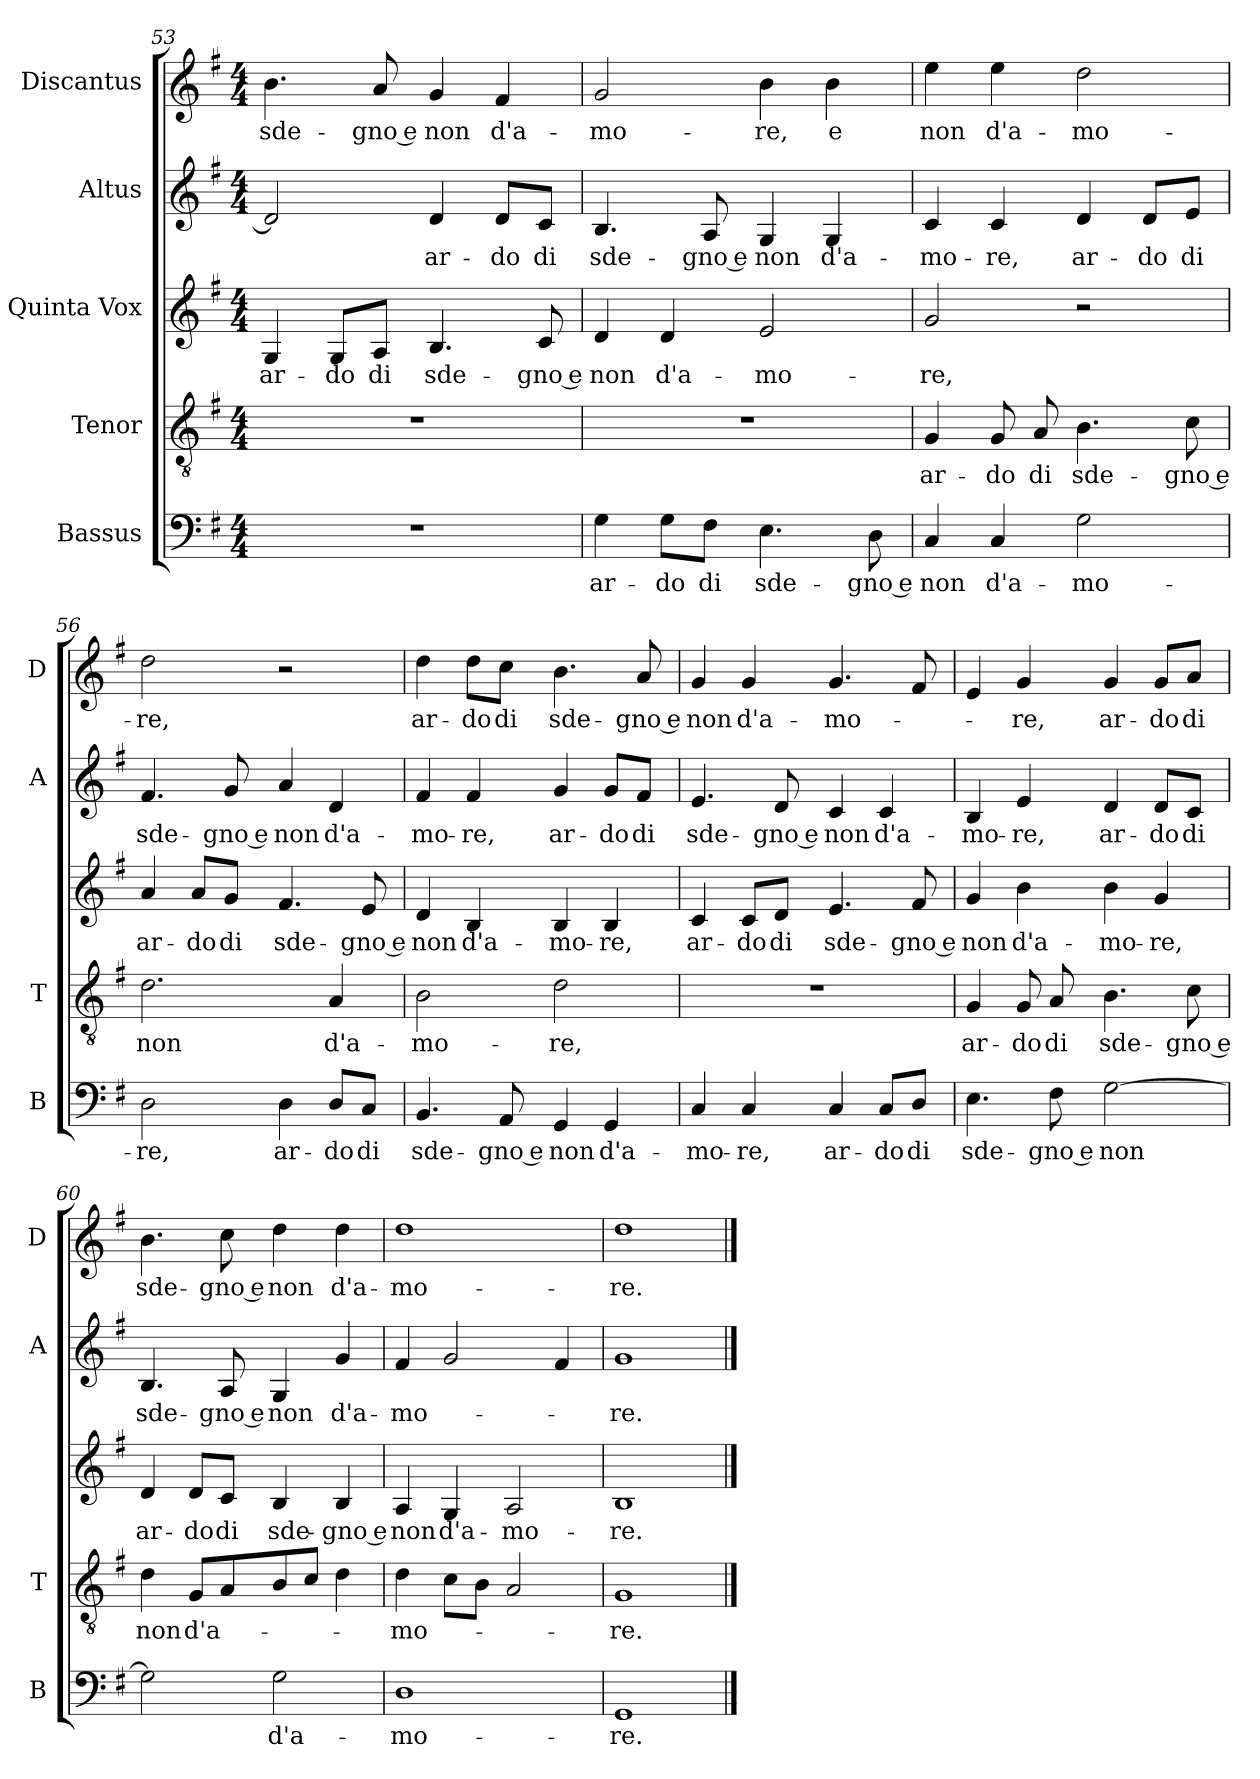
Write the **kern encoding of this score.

**kern	**text	**kern	**text	**kern	**text	**kern	**text	**kern	**text
*part5	*part5	*part4	*part4	*part3	*part3	*part2	*part2	*part1	*part1
*staff5	*staff5	*staff4	*staff4	*staff3	*staff3	*staff2	*staff2	*staff1	*staff1
*I"Bassus	*	*I"Tenor	*	*I"Quinta Vox	*	*I"Altus	*	*I"Discantus	*
*I'B	*	*I'T	*	*	*	*I'A	*	*I'D	*
*clefF4	*	*clefGv2	*	*clefG2	*	*clefG2	*	*clefG2	*
*k[f#]	*	*k[f#]	*	*k[f#]	*	*k[f#]	*	*k[f#]	*
*G:	*	*G:	*	*G:	*	*G:	*	*G:	*
*M4/4	*	*M4/4	*	*M4/4	*	*M4/4	*	*M4/4	*
=53	=53	=53	=53	=53	=53	=53	=53	=53	=53
!	!	!	!	!	!LO:LY:b	!	!	!	!LO:LY:b
1r	.	1r	.	4G/	ar-	2d/]	.	4.b\	sde-
!	!	!	!	!	!LO:LY:b	!	!	!	!
.	.	.	.	8G/L	-do	.	.	.	.
!	!	!	!	!	!LO:LY:b	!	!	!	!LO:LY:b
.	.	.	.	8A/J	di	.	.	8a/	-gno e
!	!	!	!	!	!LO:LY:b	!	!LO:LY:b	!	!LO:LY:b
.	.	.	.	4.B/	sde-	4d/	ar-	4g/	non
!	!	!	!	!	!	!	!LO:LY:b	!	!LO:LY:b
.	.	.	.	.	.	8d/L	-do	4f#/	d'a-
!	!	!	!	!	!LO:LY:b	!	!LO:LY:b	!	!
.	.	.	.	8c/	-gno e	8c/J	di	.	.
!!LO:LB:g=z
=54	=54	=54	=54	=54	=54	=54	=54	=54	=54
!	!LO:LY:b	!	!	!	!LO:LY:b	!	!LO:LY:b	!	!LO:LY:b
4G\	ar-	1r	.	4d/	non	4.B/	sde-	2g/	-mo-
!	!LO:LY:b	!	!	!	!LO:LY:b	!	!	!	!
8G\L	-do	.	.	4d/	d'a-	.	.	.	.
!	!LO:LY:b	!	!	!	!	!	!LO:LY:b	!	!
8F#\J	di	.	.	.	.	8A/	-gno e	.	.
!	!LO:LY:b	!	!	!	!LO:LY:b	!	!LO:LY:b	!	!LO:LY:b
4.E\	sde-	.	.	2e/	-mo-	4G/	non	4b\	-re,
!	!	!	!	!	!	!	!LO:LY:b	!	!LO:LY:b
.	.	.	.	.	.	4G/	d'a-	4b\	e
!	!LO:LY:b	!	!	!	!	!	!	!	!
8D\	-gno e	.	.	.	.	.	.	.	.
=55	=55	=55	=55	=55	=55	=55	=55	=55	=55
!	!LO:LY:b	!	!LO:LY:b	!	!LO:LY:b	!	!LO:LY:b	!	!LO:LY:b
4C/	non	4G/	ar-	2g/	-re,	4c/	-mo-	4ee\	non
!	!LO:LY:b	!	!LO:LY:b	!	!	!	!LO:LY:b	!	!LO:LY:b
4C/	d'a-	8G/	-do	.	.	4c/	-re,	4ee\	d'a-
!	!	!	!LO:LY:b	!	!	!	!	!	!
.	.	8A/	di	.	.	.	.	.	.
!	!LO:LY:b	!	!LO:LY:b	!	!	!	!LO:LY:b	!	!LO:LY:b
2G\	-mo-	4.B\	sde-	2r	.	4d/	ar-	2dd\	-mo-
!	!	!	!	!	!	!	!LO:LY:b	!	!
.	.	.	.	.	.	8d/L	-do	.	.
!	!	!	!LO:LY:b	!	!	!	!LO:LY:b	!	!
.	.	8c\	-gno e	.	.	8e/J	di	.	.
=56	=56	=56	=56	=56	=56	=56	=56	=56	=56
!	!LO:LY:b	!	!LO:LY:b	!	!LO:LY:b	!	!LO:LY:b	!	!LO:LY:b
2D\	-re,	2.d\	non	4a/	ar-	4.f#/	sde-	2dd\	-re,
!	!	!	!	!	!LO:LY:b	!	!	!	!
.	.	.	.	8a/L	-do	.	.	.	.
!	!	!	!	!	!LO:LY:b	!	!LO:LY:b	!	!
.	.	.	.	8g/J	di	8g/	-gno e	.	.
!	!LO:LY:b	!	!	!	!LO:LY:b	!	!LO:LY:b	!	!
4D\	ar-	.	.	4.f#/	sde-	4a/	non	2r	.
!	!LO:LY:b	!	!LO:LY:b	!	!	!	!LO:LY:b	!	!
8D/L	-do	4A/	d'a-	.	.	4d/	d'a-	.	.
!	!LO:LY:b	!	!	!	!LO:LY:b	!	!	!	!
8C/J	di	.	.	8e/	-gno e	.	.	.	.
=57	=57	=57	=57	=57	=57	=57	=57	=57	=57
!	!LO:LY:b	!	!LO:LY:b	!	!LO:LY:b	!	!LO:LY:b	!	!LO:LY:b
4.BB/	sde-	2B\	-mo-	4d/	non	4f#/	-mo-	4dd\	ar-
!	!	!	!	!	!LO:LY:b	!	!LO:LY:b	!	!LO:LY:b
.	.	.	.	4B/	d'a-	4f#/	-re,	8dd\L	-do
!	!LO:LY:b	!	!	!	!	!	!	!	!LO:LY:b
8AA/	-gno e	.	.	.	.	.	.	8cc\J	di
!	!LO:LY:b	!	!LO:LY:b	!	!LO:LY:b	!	!LO:LY:b	!	!LO:LY:b
4GG/	non	2d\	-re,	4B/	-mo-	4g/	ar-	4.b\	sde-
!	!LO:LY:b	!	!	!	!LO:LY:b	!	!LO:LY:b	!	!
4GG/	d'a-	.	.	4B/	-re,	8g/L	-do	.	.
!	!	!	!	!	!	!	!LO:LY:b	!	!LO:LY:b
.	.	.	.	.	.	8f#/J	di	8a/	-gno e
=58	=58	=58	=58	=58	=58	=58	=58	=58	=58
!	!LO:LY:b	!	!	!	!LO:LY:b	!	!LO:LY:b	!	!LO:LY:b
4C/	-mo-	1r	.	4c/	ar-	4.e/	sde-	4g/	non
!	!LO:LY:b	!	!	!	!LO:LY:b	!	!	!	!LO:LY:b
4C/	-re,	.	.	8c/L	-do	.	.	4g/	d'a-
!	!	!	!	!	!LO:LY:b	!	!LO:LY:b	!	!
.	.	.	.	8d/J	di	8d/	-gno e	.	.
!	!LO:LY:b	!	!	!	!LO:LY:b	!	!LO:LY:b	!	!LO:LY:b
4C/	ar-	.	.	4.e/	sde-	4c/	non	4.g/	-mo-
!	!LO:LY:b	!	!	!	!	!	!LO:LY:b	!	!
8C/L	-do	.	.	.	.	4c/	d'a-	.	.
!	!LO:LY:b	!	!	!	!LO:LY:b	!	!	!	!
8D/J	di	.	.	8f#/	-gno e	.	.	8f#/	.
!!LO:LB:g=z
=59	=59	=59	=59	=59	=59	=59	=59	=59	=59
!	!LO:LY:b	!	!LO:LY:b	!	!LO:LY:b	!	!LO:LY:b	!	!
4.E\	sde-	4G/	ar-	4g/	non	4B/	-mo-	4e/	.
!	!	!	!LO:LY:b	!	!LO:LY:b	!	!LO:LY:b	!	!LO:LY:b
.	.	8G/	-do	4b\	d'a-	4e/	-re,	4g/	-re,
!	!LO:LY:b	!	!LO:LY:b	!	!	!	!	!	!
8F#\	-gno e	8A/	di	.	.	.	.	.	.
!	!LO:LY:b	!	!LO:LY:b	!	!LO:LY:b	!	!LO:LY:b	!	!LO:LY:b
[2G\	non	4.B\	sde-	4b\	-mo-	4d/	ar-	4g/	ar-
!	!	!	!	!	!LO:LY:b	!	!LO:LY:b	!	!LO:LY:b
.	.	.	.	4g/	-re,	8d/L	-do	8g/L	-do
!	!	!	!LO:LY:b	!	!	!	!LO:LY:b	!	!LO:LY:b
.	.	8c\	-gno e	.	.	8c/J	di	8a/J	di
=60	=60	=60	=60	=60	=60	=60	=60	=60	=60
!	!	!	!LO:LY:b	!	!LO:LY:b	!	!LO:LY:b	!	!LO:LY:b
2G\]	.	4d\	non	4d/	ar-	4.B/	sde-	4.b\	sde-
!	!	!	!LO:LY:b	!	!LO:LY:b	!	!	!	!
.	.	8G/L	d'a-	8d/L	-do	.	.	.	.
!	!	!	!	!	!LO:LY:b	!	!LO:LY:b	!	!LO:LY:b
.	.	8A/	.	8c/J	di	8A/	-gno e	8cc\	-gno e
!	!LO:LY:b	!	!	!	!LO:LY:b	!	!LO:LY:b	!	!LO:LY:b
2G\	d'a-	8B/	.	4B/	sde-	4G/	non	4dd\	non
.	.	8c/J	.	.	.	.	.	.	.
!	!	!	!	!	!LO:LY:b	!	!LO:LY:b	!	!LO:LY:b
.	.	4d\	.	4B/	-gno e	4g/	d'a-	4dd\	d'a-
=61	=61	=61	=61	=61	=61	=61	=61	=61	=61
!	!LO:LY:b	!	!LO:LY:b	!	!LO:LY:b	!	!LO:LY:b	!	!LO:LY:b
1D	-mo-	4d\	-mo-	4A/	non	4f#/	-mo-	1dd	-mo-
!	!	!	!	!	!LO:LY:b	!	!	!	!
.	.	8c\L	.	4G/	d'a-	2g/	.	.	.
.	.	8B\J	.	.	.	.	.	.	.
!	!	!	!	!	!LO:LY:b	!	!	!	!
.	.	2A/	.	2A/	-mo-	.	.	.	.
.	.	.	.	.	.	4f#/	.	.	.
=62	=62	=62	=62	=62	=62	=62	=62	=62	=62
!	!LO:LY:b	!	!LO:LY:b	!	!LO:LY:b	!	!LO:LY:b	!	!LO:LY:b
1GG	-re.	1G	-re.	1B	-re.	1g	-re.	1dd	-re.
==	==	==	==	==	==	==	==	==	==
*-	*-	*-	*-	*-	*-	*-	*-	*-	*-
